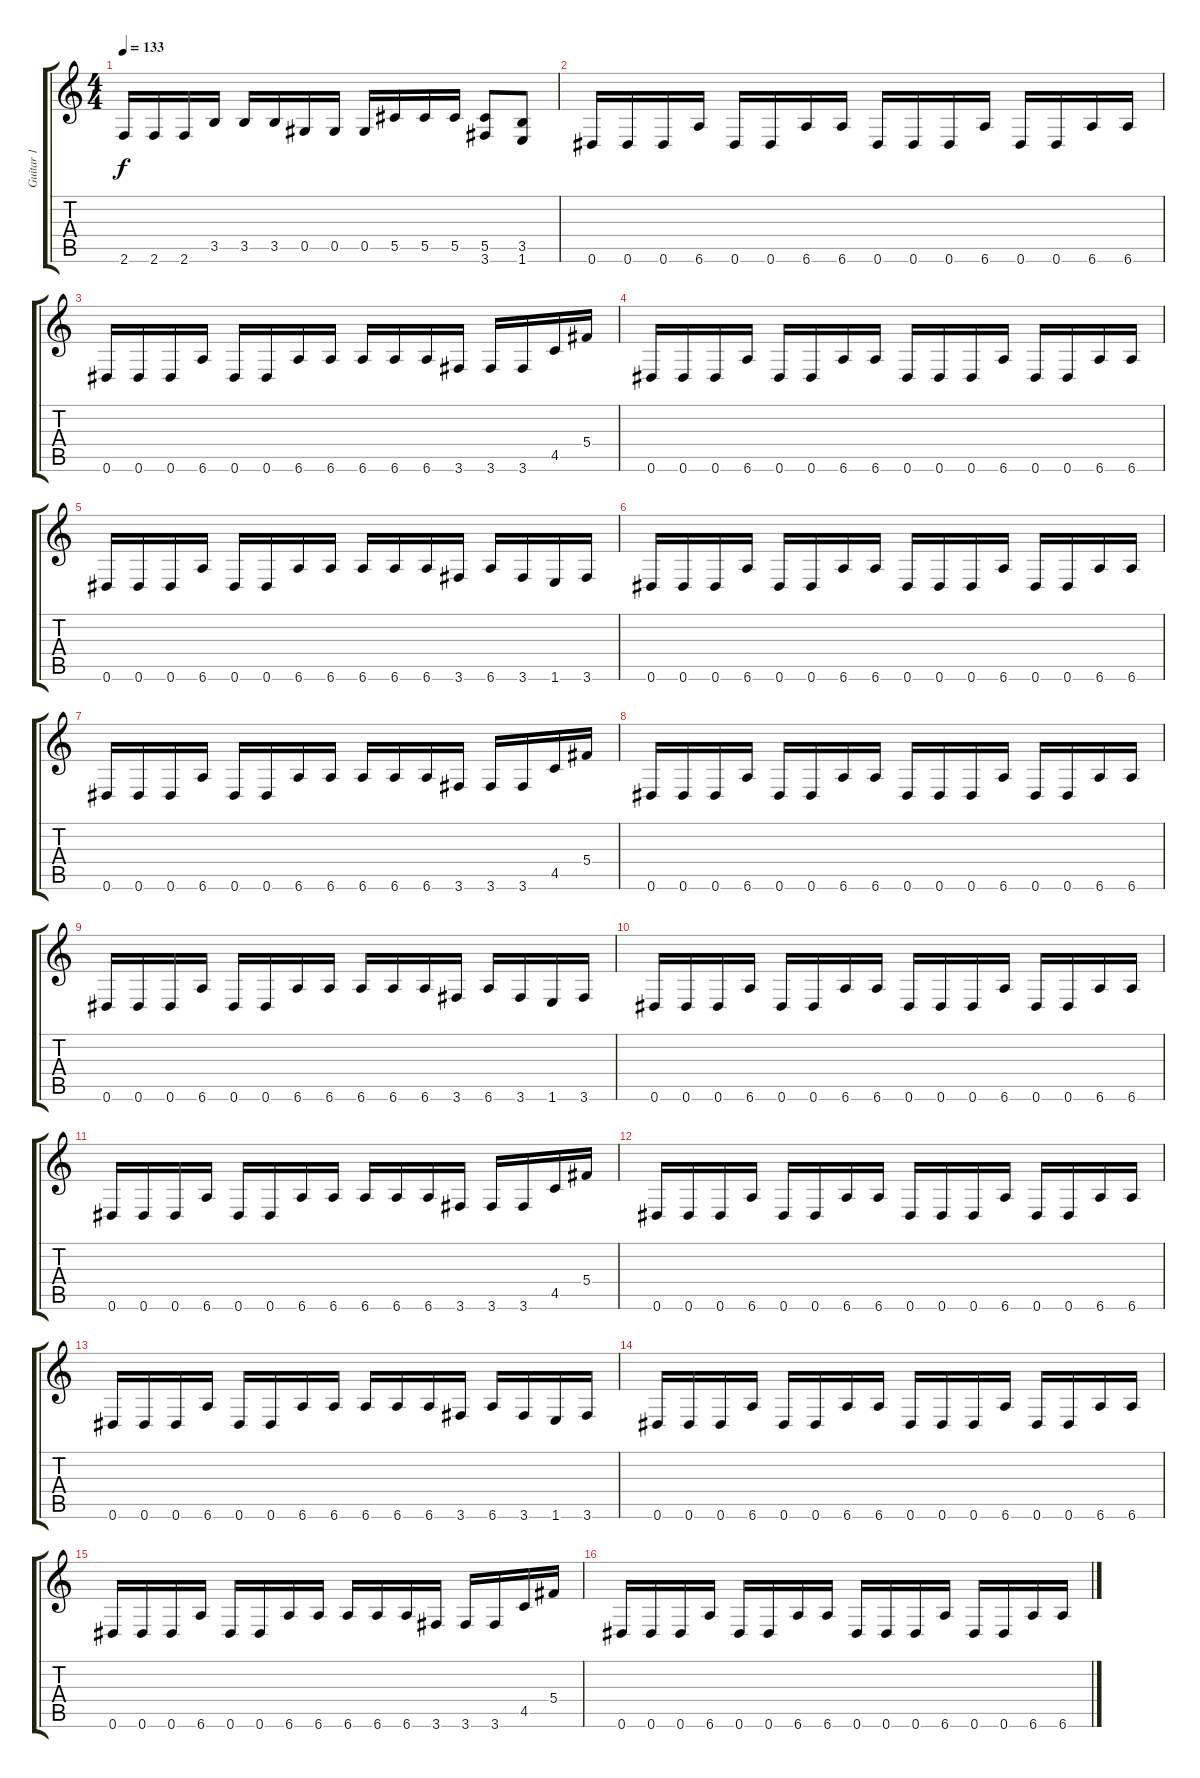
\track ("Guitar 1" "Guitar 1") {instrument distortionguitar}
\staff {score tabs}
\tuning (Eb4 Bb3 Gb3 Db3 Ab2 Eb2) {hide}
\ts (4 4)
\tempo 133
\clef g2
\ks c
2.6.16{dy f} 2.6.16 2.6.16 3.5.16 3.5.16 3.5.16 0.5.16 0.5.16 0.5.16 5.5.16 5.5.16 5.5.16 (5.5 3.6).8 (3.5 1.6).8 |
\section ("" "")
0.6.16 0.6.16 0.6.16 6.6.16 0.6.16 0.6.16 6.6.16 6.6.16 0.6.16 0.6.16 0.6.16 6.6.16 0.6.16 0.6.16 6.6.16 6.6.16 |
0.6.16 0.6.16 0.6.16 6.6.16 0.6.16 0.6.16 6.6.16 6.6.16 6.6.16 6.6.16 6.6.16 3.6.16 3.6.16 3.6.16 4.5.16 5.4.16 |
0.6.16 0.6.16 0.6.16 6.6.16 0.6.16 0.6.16 6.6.16 6.6.16 0.6.16 0.6.16 0.6.16 6.6.16 0.6.16 0.6.16 6.6.16 6.6.16 |
0.6.16 0.6.16 0.6.16 6.6.16 0.6.16 0.6.16 6.6.16 6.6.16 6.6.16 6.6.16 6.6.16 3.6.16 6.6.16 3.6.16 1.6.16 3.6.16 |
0.6.16 0.6.16 0.6.16 6.6.16 0.6.16 0.6.16 6.6.16 6.6.16 0.6.16 0.6.16 0.6.16 6.6.16 0.6.16 0.6.16 6.6.16 6.6.16 |
0.6.16 0.6.16 0.6.16 6.6.16 0.6.16 0.6.16 6.6.16 6.6.16 6.6.16 6.6.16 6.6.16 3.6.16 3.6.16 3.6.16 4.5.16 5.4.16 |
0.6.16 0.6.16 0.6.16 6.6.16 0.6.16 0.6.16 6.6.16 6.6.16 0.6.16 0.6.16 0.6.16 6.6.16 0.6.16 0.6.16 6.6.16 6.6.16 |
0.6.16 0.6.16 0.6.16 6.6.16 0.6.16 0.6.16 6.6.16 6.6.16 6.6.16 6.6.16 6.6.16 3.6.16 6.6.16 3.6.16 1.6.16 3.6.16 |
\section ("" "")
0.6.16 0.6.16 0.6.16 6.6.16 0.6.16 0.6.16 6.6.16 6.6.16 0.6.16 0.6.16 0.6.16 6.6.16 0.6.16 0.6.16 6.6.16 6.6.16 |
0.6.16 0.6.16 0.6.16 6.6.16 0.6.16 0.6.16 6.6.16 6.6.16 6.6.16 6.6.16 6.6.16 3.6.16 3.6.16 3.6.16 4.5.16 5.4.16 |
0.6.16 0.6.16 0.6.16 6.6.16 0.6.16 0.6.16 6.6.16 6.6.16 0.6.16 0.6.16 0.6.16 6.6.16 0.6.16 0.6.16 6.6.16 6.6.16 |
0.6.16 0.6.16 0.6.16 6.6.16 0.6.16 0.6.16 6.6.16 6.6.16 6.6.16 6.6.16 6.6.16 3.6.16 6.6.16 3.6.16 1.6.16 3.6.16 |
0.6.16 0.6.16 0.6.16 6.6.16 0.6.16 0.6.16 6.6.16 6.6.16 0.6.16 0.6.16 0.6.16 6.6.16 0.6.16 0.6.16 6.6.16 6.6.16 |
0.6.16 0.6.16 0.6.16 6.6.16 0.6.16 0.6.16 6.6.16 6.6.16 6.6.16 6.6.16 6.6.16 3.6.16 3.6.16 3.6.16 4.5.16 5.4.16 |
0.6.16 0.6.16 0.6.16 6.6.16 0.6.16 0.6.16 6.6.16 6.6.16 0.6.16 0.6.16 0.6.16 6.6.16 0.6.16 0.6.16 6.6.16 6.6.16
